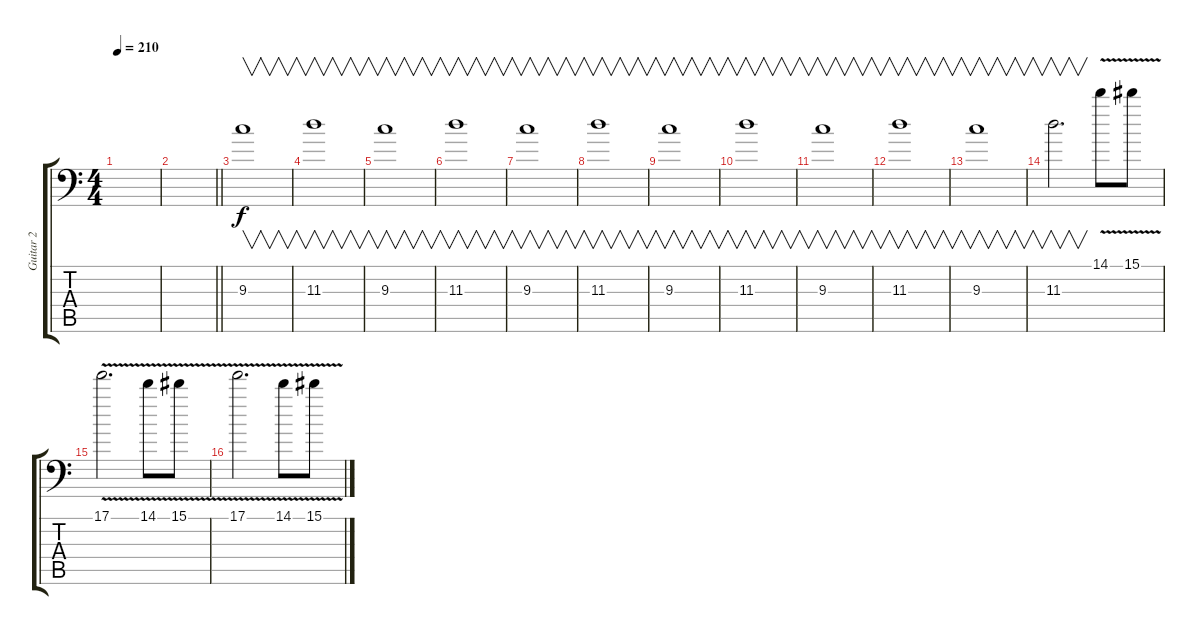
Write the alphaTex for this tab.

\track ("Guitar 2" "Guitar 2") {instrument distortionguitar}
\staff {score tabs}
\tuning (C4 G3 Eb3 Bb2 F2 Bb1) {hide}
\ts (4 4)
\tempo 210
\clef f4
\ks c
|
\barLineRight lightlight
|
9.3.1{v volume 9} |
11.3.1{v} |
9.3.1{v} |
11.3.1{v} |
9.3.1{v} |
11.3.1{v} |
9.3.1{v} |
11.3.1{v} |
9.3.1{v} |
11.3.1{v} |
9.3.1{v} |
11.3.2{v d} 14.1{v}.8{volume 16} 15.1{v}.8 |
17.1{v}.2{d} 14.1{v}.8 15.1{v}.8 |
17.1{v}.2{d} 14.1{v}.8 15.1{v}.8
